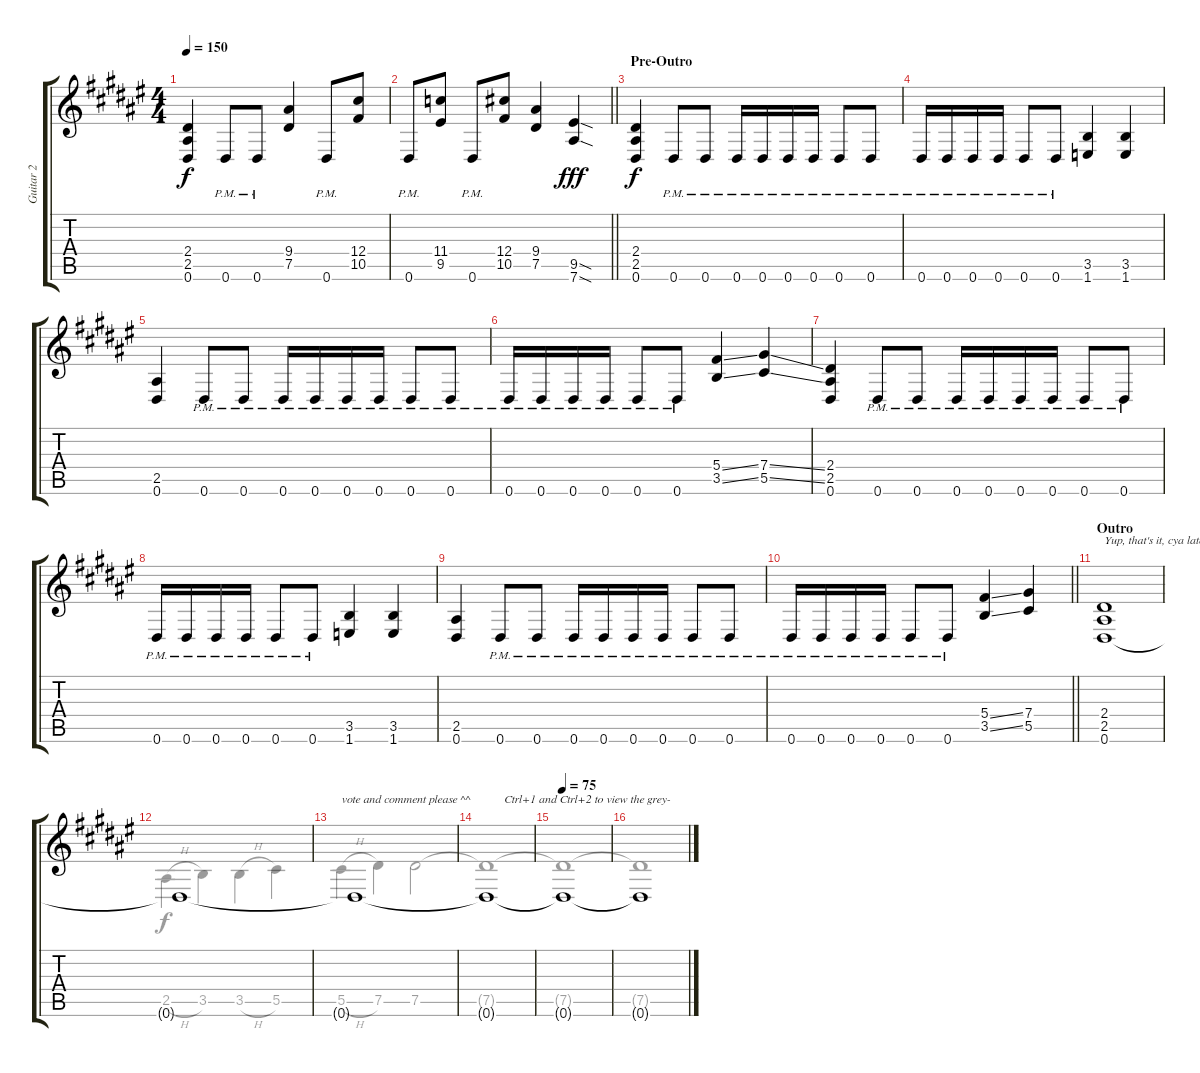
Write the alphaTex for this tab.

\track ("Guitar 2" "Guitar 2") {instrument distortionguitar}
\staff {score tabs}
\tuning (Eb4 Bb3 Gb3 Db3 Ab2 Eb2) {hide}
\voice
\ts (4 4)
\tempo 150
\clef g2
\ks f#
(2.4 2.5 0.6).4{dy f} 0.6{pm}.8 0.6{pm}.8 (9.4 7.5).4 0.6{pm}.8 (12.4 10.5).8 |
\barLineRight lightlight
0.6{pm}.8 (11.4 9.5).8 0.6{pm}.8 (12.4 10.5).8 (9.4 7.5).4 (9.5{sod} 7.6{sod}).4{dy fff} |
\section ("" "Pre-Outro")
(2.4 2.5 0.6).4{dy f} 0.6{pm}.8 0.6{pm}.8 0.6{pm}.16 0.6{pm}.16 0.6{pm}.16 0.6{pm}.16 0.6{pm}.8 0.6{pm}.8 |
0.6{pm}.16 0.6{pm}.16 0.6{pm}.16 0.6{pm}.16 0.6{pm}.8 0.6{pm}.8 (3.5 1.6).4 (3.5 1.6).4 |
(2.5 0.6).4 0.6{pm}.8 0.6{pm}.8 0.6{pm}.16 0.6{pm}.16 0.6{pm}.16 0.6{pm}.16 0.6{pm}.8 0.6{pm}.8 |
0.6{pm}.16 0.6{pm}.16 0.6{pm}.16 0.6{pm}.16 0.6{pm}.8 0.6{pm}.8 (5.4{ss} 3.5{ss}).4 (7.4{ss} 5.5{ss}).4 |
(2.4 2.5 0.6).4 0.6{pm}.8 0.6{pm}.8 0.6{pm}.16 0.6{pm}.16 0.6{pm}.16 0.6{pm}.16 0.6{pm}.8 0.6{pm}.8 |
0.6{pm}.16 0.6{pm}.16 0.6{pm}.16 0.6{pm}.16 0.6{pm}.8 0.6{pm}.8 (3.5 1.6).4 (3.5 1.6).4 |
(2.5 0.6).4 0.6{pm}.8 0.6{pm}.8 0.6{pm}.16 0.6{pm}.16 0.6{pm}.16 0.6{pm}.16 0.6{pm}.8 0.6{pm}.8 |
\barLineRight lightlight
0.6{pm}.16 0.6{pm}.16 0.6{pm}.16 0.6{pm}.16 0.6{pm}.8 0.6{pm}.8 (5.4{ss} 3.5{ss}).4 (7.4 5.5).4 |
\section ("" "Outro")
(2.4 2.5 0.6).1{txt "Yup, that's it, cya later folks, hope you enjoyed"} |
0.6{t}.1 |
0.6{t}.1{txt "vote and comment please ^^"} |
0.6{t}.1{txt "      Ctrl+1 and Ctrl+2 to view the grey-"} |
\tempo 75
0.6{t}.1{volume 0} |
0.6{t}.1
\voice
\clef g2
\ottava regular
\simile none
\ks f#
|
\barLineRight lightlight
|
|
|
|
|
|
|
|
\barLineRight lightlight
|
|
2.5{h}.4 3.5.4 3.5{h}.4 5.5.4 |
5.5{h}.4 7.5.4 7.5.2 |
7.5{t}.1 |
7.5{t}.1 |
7.5{t}.1
